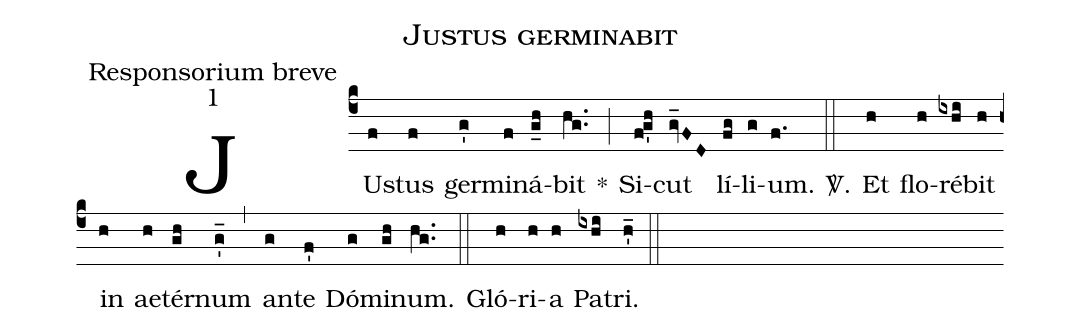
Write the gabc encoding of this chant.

name:Justus germinabit;
office-part:Responsorium breve;
mode:1;
%%
(c4) JU(f)stus(f) ger(g')mi(f)ná(g_h)bit(hg..) *(;) Si(f!g'h)cut(gv_FD) lí(fg)li(g)um.(f.) <sp>V/</sp>.(::) Et(h) flo(h)ré(ixhi)bit(h) in(h) ae(h)tér(gh)num(g'_) (,) an(g)te(f') Dó(g)mi(gh)num.(hg..) (::) Gló(h)ri(h)a(h) Pa(ixhi)tri.(h'_) (::)
